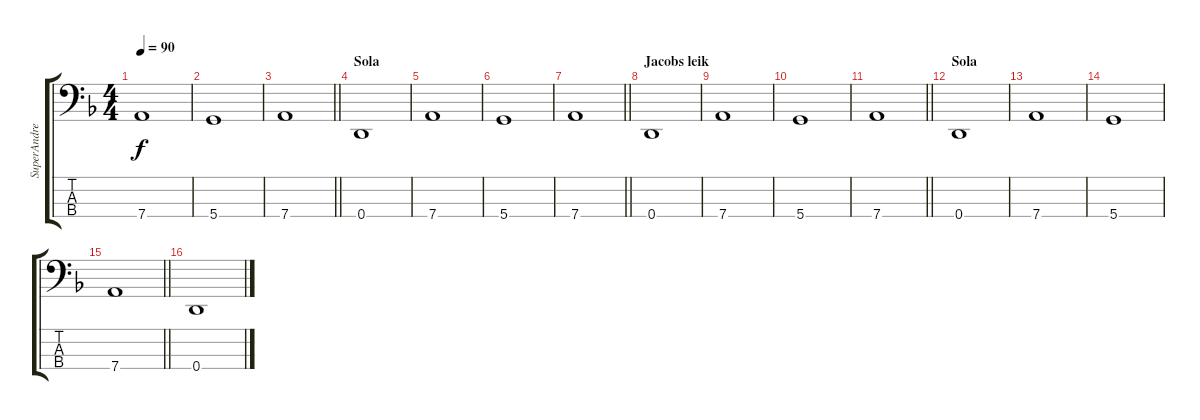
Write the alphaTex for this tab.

\track ("SuperAndreas" "SuperAndre") {instrument electricbassfinger}
\staff {score tabs}
\tuning (G2 D2 A1 D1) {hide}
\ts (4 4)
\tempo 90
\clef f4
\ks dminor
7.4.1{dy f} |
5.4.1 |
\barLineRight lightlight
7.4.1 |
\section ("" "Sola")
0.4.1 |
7.4.1 |
5.4.1 |
\barLineRight lightlight
7.4.1 |
\section ("" "Jacobs leik")
0.4.1 |
7.4.1 |
5.4.1 |
\barLineRight lightlight
7.4.1 |
\section ("" "Sola")
0.4.1 |
7.4.1 |
5.4.1 |
\barLineRight lightlight
7.4.1 |
0.4.1
